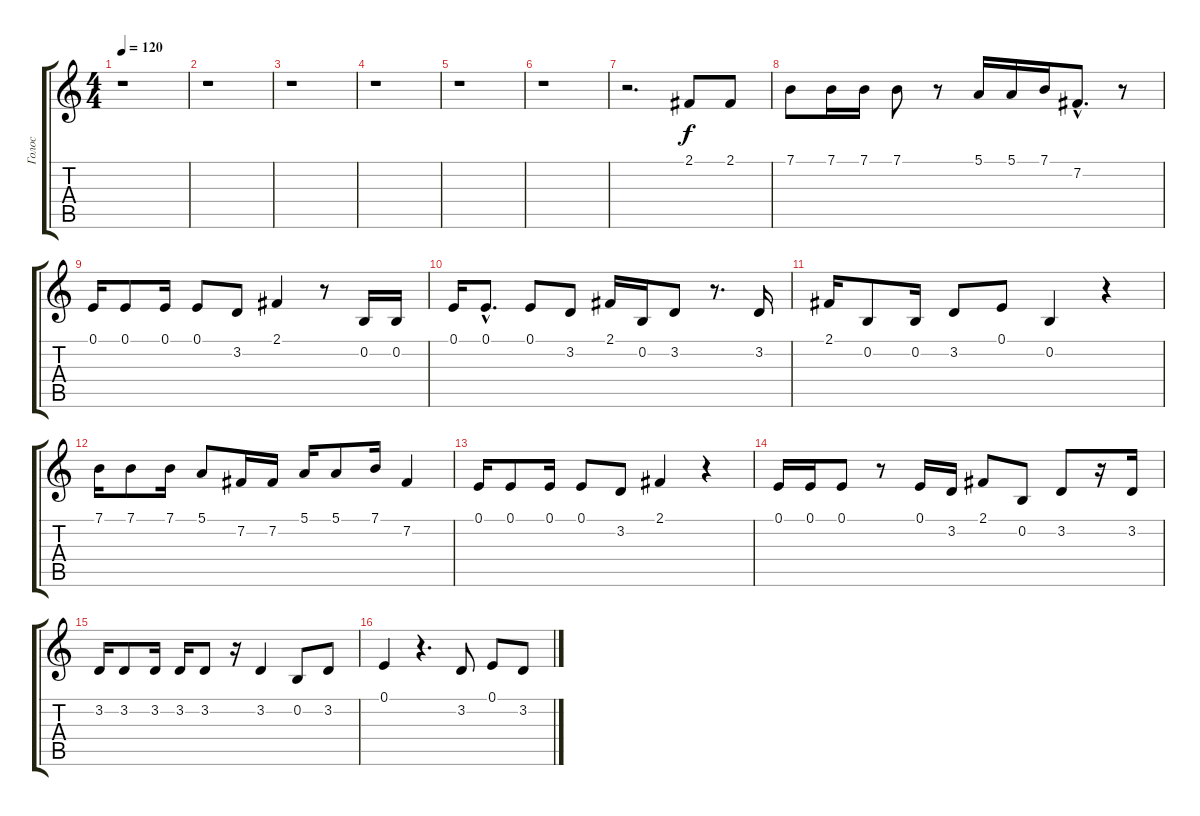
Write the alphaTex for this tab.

\track ("Голос" "Голос") {instrument acousticgrandpiano}
\staff {score tabs}
\tuning (E4 B3 G3 D3 A2 E2) {hide}
\ts (4 4)
\tempo 120
\clef g2
\ks c
r.1{dy f} |
r.1 |
r.1 |
r.1 |
r.1 |
r.1 |
r.2{d} 2.1.8 2.1.8 |
7.1.8 7.1.16 7.1.16 7.1.8 r.8 5.1.16 5.1.16 7.1.16 7.2{hac}.8{d} r.8 |
0.1.16 0.1.8 0.1.16 0.1.8 3.2.8 2.1.4 r.8 0.2.16 0.2.16 |
0.1.16 0.1{hac}.8{d} 0.1.8 3.2.8 2.1.16 0.2.16 3.2.8 r.8{d} 3.2.16 |
2.1.16 0.2.8 0.2.16 3.2.8 0.1.8 0.2.4 r.4 |
7.1.16 7.1.8 7.1.16 5.1.8 7.2.16 7.2.16 5.1.16 5.1.8 7.1.16 7.2.4 |
0.1.16 0.1.8 0.1.16 0.1.8 3.2.8 2.1.4 r.4 |
0.1.16 0.1.16 0.1.8 r.8 0.1.16 3.2.16 2.1.8 0.2.8 3.2.8 r.16 3.2.16 |
3.2.16 3.2.8 3.2.16 3.2.16 3.2.8 r.16 3.2.4 0.2.8 3.2.8 |
0.1.4 r.4{d} 3.2.8 0.1.8 3.2.8
